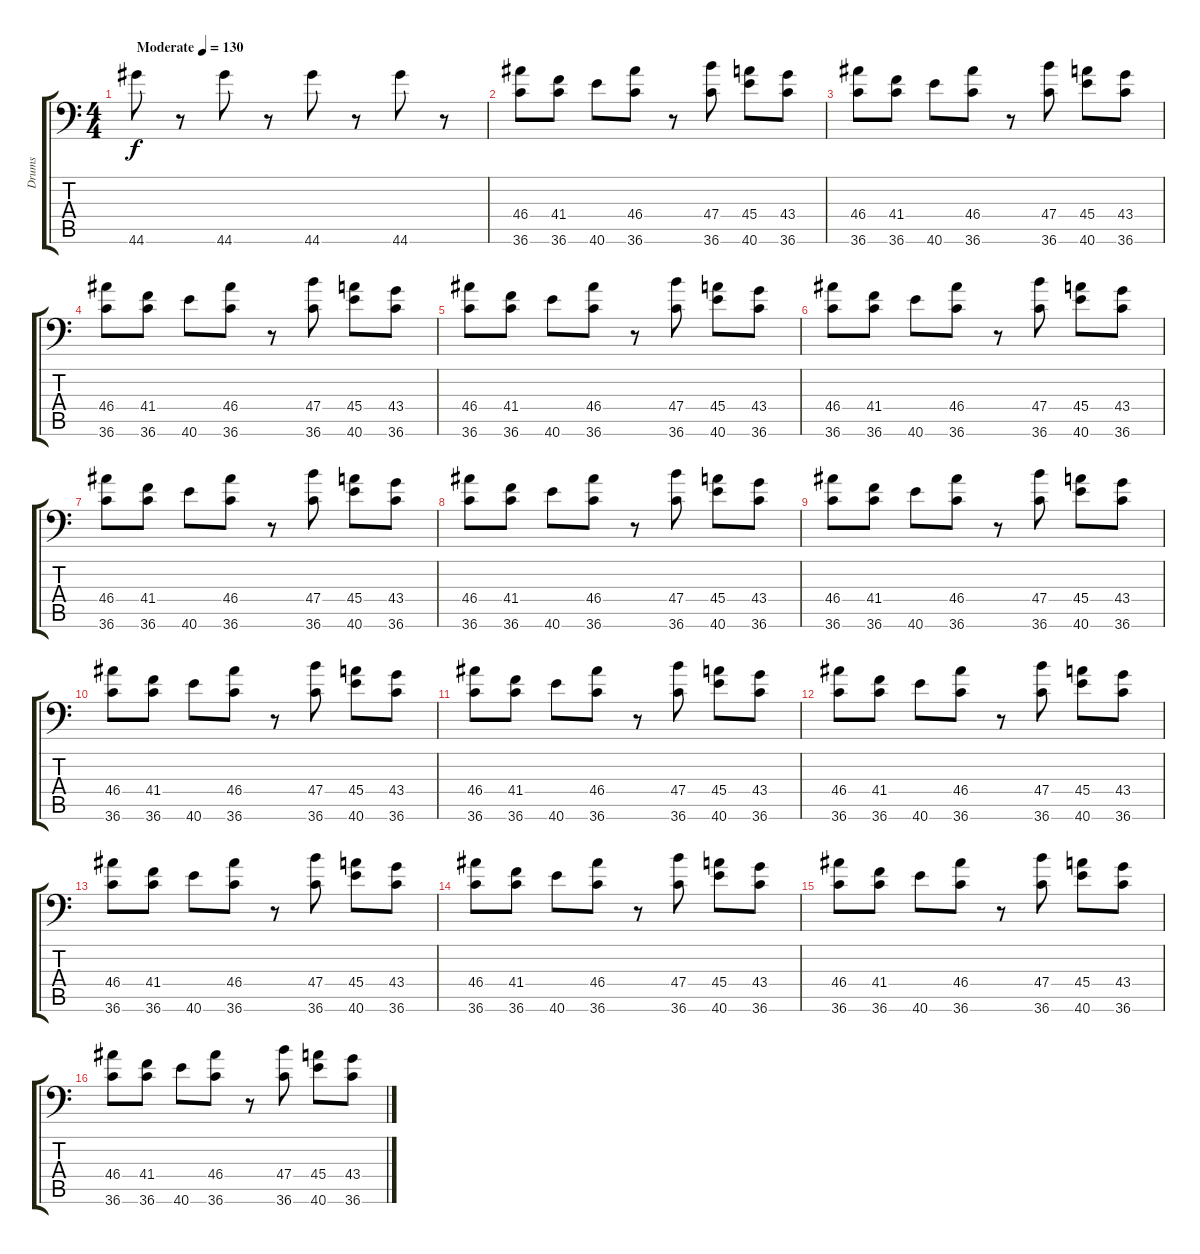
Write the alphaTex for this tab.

\track ("Drums " "Drums ") {instrument acousticgrandpiano}
\staff {score tabs}
\tuning (C-1 C-1 C-1 C-1 C-1 C-1) {hide}
\ts (4 4)
\tempo (130 "Moderate")
\clef f4
\ks c
44.6.8{dy f instrument acousticgrandpiano} r.8 44.6.8 r.8 44.6.8 r.8 44.6.8 r.8 |
(46.4 36.6).8 (41.4 36.6).8 40.6.8 (46.4 36.6).8 r.8 (47.4 36.6).8 (45.4 40.6).8 (43.4 36.6).8 |
(46.4 36.6).8 (41.4 36.6).8 40.6.8 (46.4 36.6).8 r.8 (47.4 36.6).8 (45.4 40.6).8 (43.4 36.6).8 |
(46.4 36.6).8 (41.4 36.6).8 40.6.8 (46.4 36.6).8 r.8 (47.4 36.6).8 (45.4 40.6).8 (43.4 36.6).8 |
(46.4 36.6).8 (41.4 36.6).8 40.6.8 (46.4 36.6).8 r.8 (47.4 36.6).8 (45.4 40.6).8 (43.4 36.6).8 |
(46.4 36.6).8 (41.4 36.6).8 40.6.8 (46.4 36.6).8 r.8 (47.4 36.6).8 (45.4 40.6).8 (43.4 36.6).8 |
(46.4 36.6).8 (41.4 36.6).8 40.6.8 (46.4 36.6).8 r.8 (47.4 36.6).8 (45.4 40.6).8 (43.4 36.6).8 |
(46.4 36.6).8 (41.4 36.6).8 40.6.8 (46.4 36.6).8 r.8 (47.4 36.6).8 (45.4 40.6).8 (43.4 36.6).8 |
(46.4 36.6).8 (41.4 36.6).8 40.6.8 (46.4 36.6).8 r.8 (47.4 36.6).8 (45.4 40.6).8 (43.4 36.6).8 |
(46.4 36.6).8 (41.4 36.6).8 40.6.8 (46.4 36.6).8 r.8 (47.4 36.6).8 (45.4 40.6).8 (43.4 36.6).8 |
(46.4 36.6).8 (41.4 36.6).8 40.6.8 (46.4 36.6).8 r.8 (47.4 36.6).8 (45.4 40.6).8 (43.4 36.6).8 |
(46.4 36.6).8 (41.4 36.6).8 40.6.8 (46.4 36.6).8 r.8 (47.4 36.6).8 (45.4 40.6).8 (43.4 36.6).8 |
(46.4 36.6).8 (41.4 36.6).8 40.6.8 (46.4 36.6).8 r.8 (47.4 36.6).8 (45.4 40.6).8 (43.4 36.6).8 |
(46.4 36.6).8 (41.4 36.6).8 40.6.8 (46.4 36.6).8 r.8 (47.4 36.6).8 (45.4 40.6).8 (43.4 36.6).8 |
(46.4 36.6).8 (41.4 36.6).8 40.6.8 (46.4 36.6).8 r.8 (47.4 36.6).8 (45.4 40.6).8 (43.4 36.6).8 |
(46.4 36.6).8 (41.4 36.6).8 40.6.8 (46.4 36.6).8 r.8 (47.4 36.6).8 (45.4 40.6).8 (43.4 36.6).8
